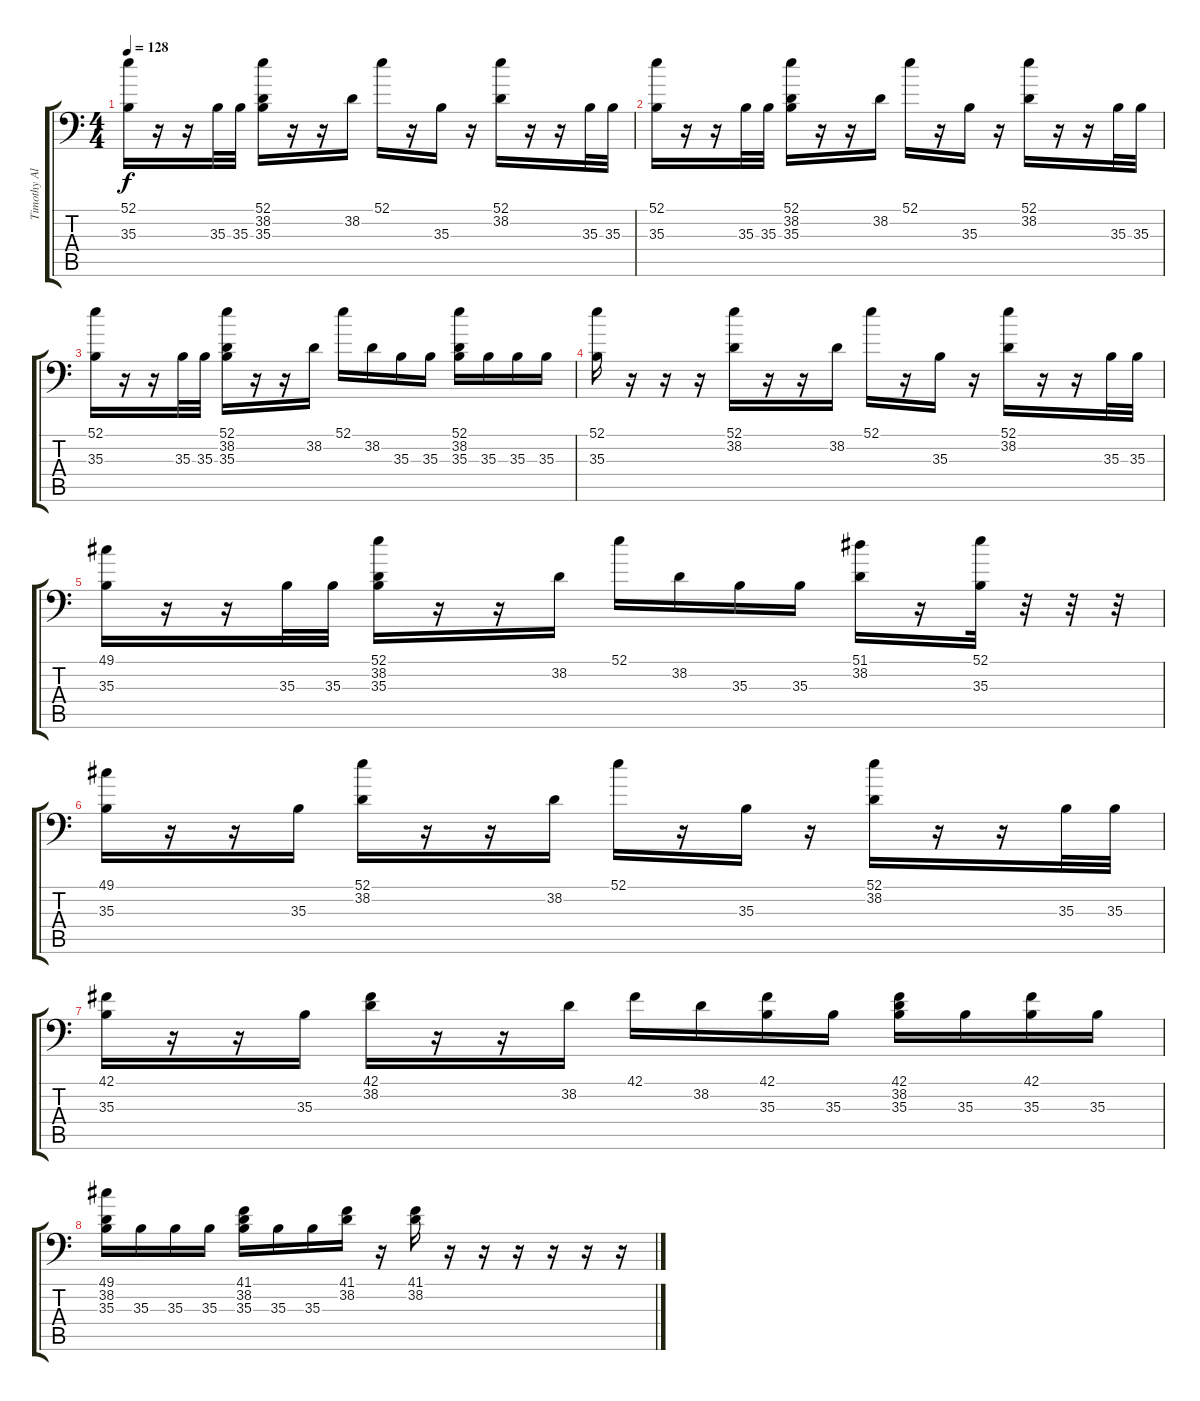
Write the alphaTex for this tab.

\track ("Timothy Alexander" "Timothy Al") {instrument acousticgrandpiano}
\staff {score tabs}
\tuning (C-1 C-1 C-1 C-1 C-1 C-1) {hide}
\ts (4 4)
\tempo 128
\clef f4
\ks c
(52.1 35.3).16{dy f} r.16 r.16 35.3.32 35.3.32 (52.1 38.2 35.3).16 r.16 r.16 38.2.16 52.1.16 r.16 35.3.16 r.16 (52.1 38.2).16 r.16 r.16 35.3.32 35.3.32 |
(52.1 35.3).16 r.16 r.16 35.3.32 35.3.32 (52.1 38.2 35.3).16 r.16 r.16 38.2.16 52.1.16 r.16 35.3.16 r.16 (52.1 38.2).16 r.16 r.16 35.3.32 35.3.32 |
(52.1 35.3).16 r.16 r.16 35.3.32 35.3.32 (52.1 38.2 35.3).16 r.16 r.16 38.2.16 52.1.16 38.2.16 35.3.16 35.3.16 (52.1 38.2 35.3).16 35.3.16 35.3.16 35.3.16 |
(52.1 35.3).16 r.16 r.16 r.16 (52.1 38.2).16 r.16 r.16 38.2.16 52.1.16 r.16 35.3.16 r.16 (52.1 38.2).16 r.16 r.16 35.3.32 35.3.32 |
(49.1 35.3).16 r.16 r.16 35.3.32 35.3.32 (52.1 38.2 35.3).16 r.16 r.16 38.2.16 52.1.16 38.2.16 35.3.16 35.3.16 (51.1 38.2).16 r.16 (52.1 35.3).32 r.32 r.32 r.32 |
(49.1 35.3).16 r.16 r.16 35.3.16 (52.1 38.2).16 r.16 r.16 38.2.16 52.1.16 r.16 35.3.16 r.16 (52.1 38.2).16 r.16 r.16 35.3.32 35.3.32 |
(42.1 35.3).16 r.16 r.16 35.3.16 (42.1 38.2).16 r.16 r.16 38.2.16 42.1.16 38.2.16 (42.1 35.3).16 35.3.16 (42.1 38.2 35.3).16 35.3.16 (42.1 35.3).16 35.3.16 |
(49.1 38.2 35.3).16 35.3.16 35.3.16 35.3.16 (41.1 38.2 35.3).16 35.3.16 35.3.16 (41.1 38.2).16 r.16 (41.1 38.2).16 r.16 r.16 r.16 r.16 r.16 r.16
